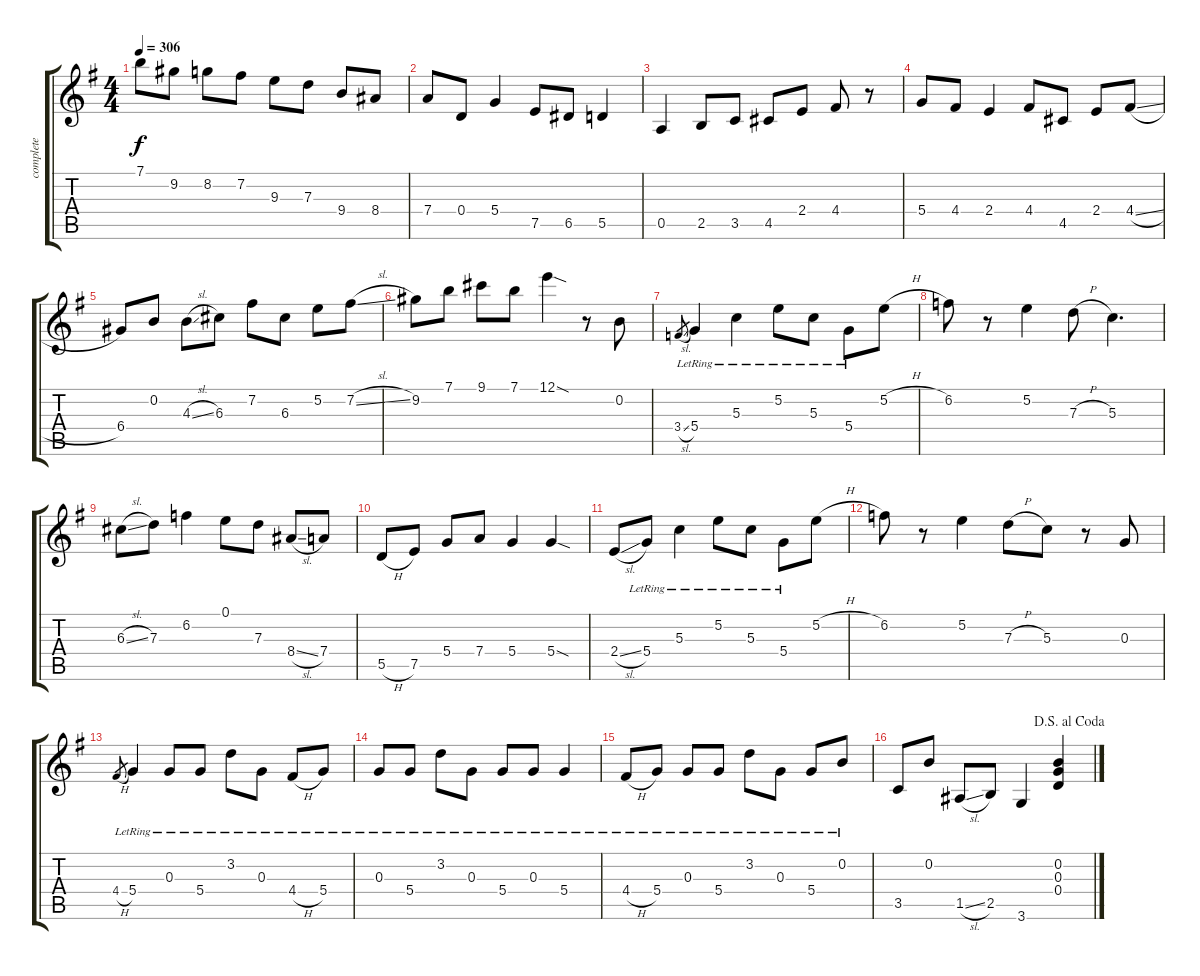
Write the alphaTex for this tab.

\track ("complete" "complete") {instrument electricguitarclean}
\staff {score tabs}
\tuning (E4 B3 G3 D3 A2 E2) {hide}
\ts (4 4)
\tempo 306
\clef g2
\ks g
7.1.8{dy f} 9.2.8 8.2.8 7.2.8 9.3.8 7.3.8 9.4.8 8.4.8 |
7.4.8 0.4.8 5.4.4 7.5.8 6.5.8 5.5.4 |
0.5.4 2.5.8 3.5.8 4.5.8 2.4.8 4.4.8 r.8 |
5.4.8 4.4.8 2.4.4 4.4.8 4.5.8 2.4.8 4.4{sl}.8 |
6.4.8 0.2.8 4.3{sl}.8 6.3.8 7.2.8 6.3.8 5.2.8 7.2{sl}.8 |
9.2.8 7.1.8 9.1.8 7.1.8 12.1{sod}.4 r.8 0.2.8 |
3.4{sl}.8{gr} 5.4{lr}.4 5.3{lr}.4 5.2{lr}.8 5.3{lr}.8 5.4{lr}.8 5.2{h}.8 |
6.2.8 r.8 5.2.4 7.3{h}.8 5.3.4{d} |
6.3{sl}.8 7.3.8 6.2.4 0.1.8 7.3.8 8.4{sl}.8 7.4.8 |
5.5{h}.8 7.5.8 5.4.8 7.4.8 5.4.4 5.4{sod}.4 |
2.4{sl}.8 5.4{lr}.8 5.3{lr}.4 5.2{lr}.8 5.3{lr}.8 5.4{lr}.8 5.2{h}.8 |
6.2.8 r.8 5.2.4 7.3{h}.8 5.3.8 r.8 0.3.8 |
4.4{h}.8{gr} 5.4{lr}.4 0.3{lr}.8 5.4{lr}.8 3.2{lr}.8 0.3{lr}.8 4.4{h lr}.8 5.4{lr}.8 |
0.3{lr}.8 5.4{lr}.8 3.2{lr}.8 0.3{lr}.8 5.4{lr}.8 0.3{lr}.8 5.4{lr}.4 |
4.4{h lr}.8 5.4{lr}.8 0.3{lr}.8 5.4{lr}.8 3.2{lr}.8 0.3{lr}.8 5.4{lr}.8 0.2{lr}.8 |
\jump dalsegnoalcoda
3.5.8 0.2.8 1.5{sl}.8 2.5.8 3.6.4 (0.2 0.3 0.4).4
